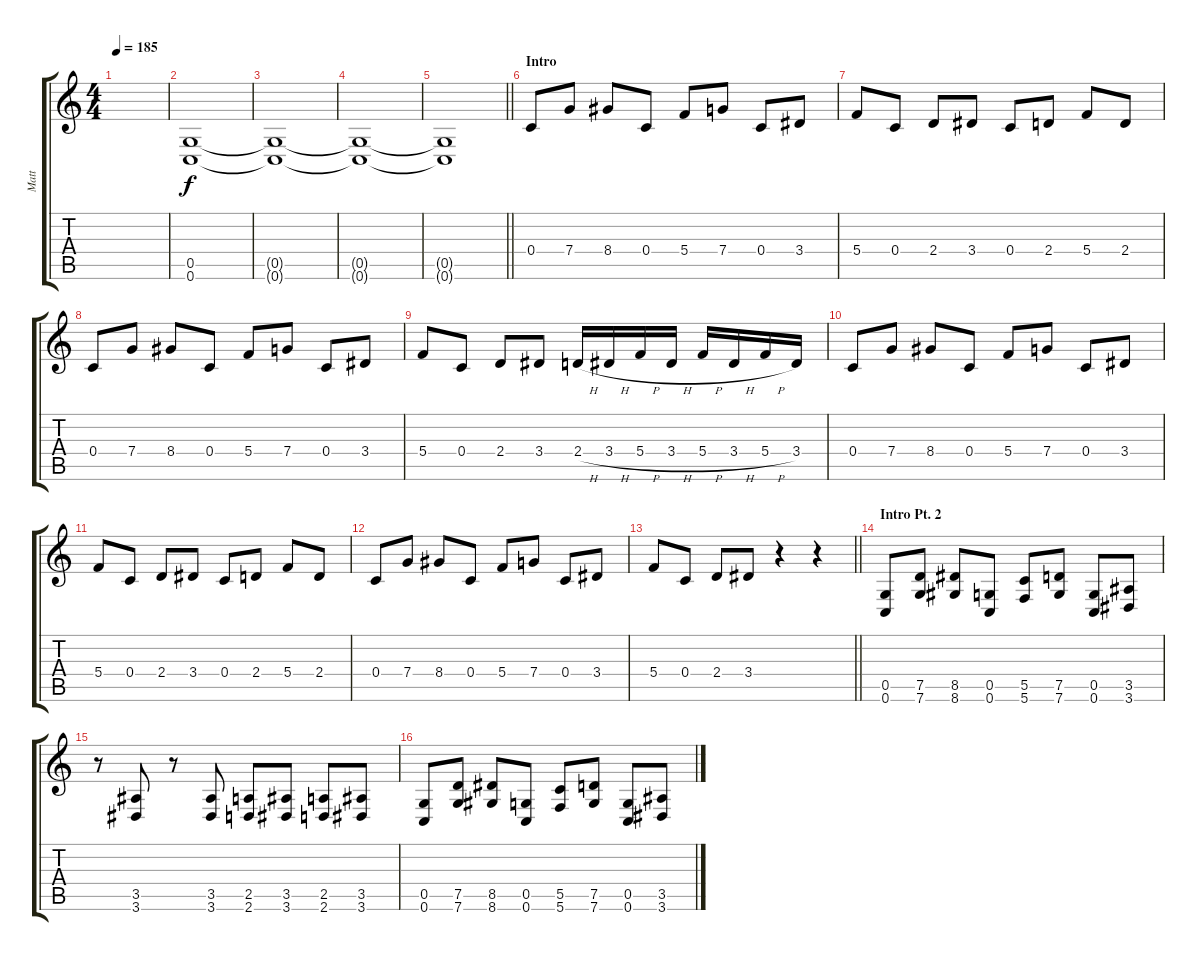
\track ("Matt" "Matt") {solo instrument distortionguitar}
\staff {score tabs}
\tuning (D4 A3 F3 C3 G2 C2) {hide}
\ts (4 4)
\tempo 185
\clef g2
\ks c
|
(0.5 0.6).1{volume 13} |
(0.5{t} 0.6{t}).1 |
(0.5{t} 0.6{t}).1 |
\barLineRight lightlight
(0.5{t} 0.6{t}).1 |
\section ("" "Intro")
0.4.8 7.4.8 8.4.8 0.4.8 5.4.8 7.4.8 0.4.8 3.4.8 |
5.4.8 0.4.8 2.4.8 3.4.8 0.4.8 2.4.8 5.4.8 2.4.8 |
0.4.8 7.4.8 8.4.8 0.4.8 5.4.8 7.4.8 0.4.8 3.4.8 |
5.4.8 0.4.8 2.4.8 3.4.8 2.4{h}.16 3.4{h}.16 5.4{h}.16 3.4{h}.16 5.4{h}.16 3.4{h}.16 5.4{h}.16 3.4.16 |
0.4.8 7.4.8 8.4.8 0.4.8 5.4.8 7.4.8 0.4.8 3.4.8 |
5.4.8 0.4.8 2.4.8 3.4.8 0.4.8 2.4.8 5.4.8 2.4.8 |
0.4.8 7.4.8 8.4.8 0.4.8 5.4.8 7.4.8 0.4.8 3.4.8 |
\barLineRight lightlight
5.4.8 0.4.8 2.4.8 3.4.8 r.4 r.4 |
\section ("" "Intro Pt. 2")
(0.5 0.6).8 (7.5 7.6).8 (8.5 8.6).8 (0.5 0.6).8 (5.5 5.6).8 (7.5 7.6).8 (0.5 0.6).8 (3.5 3.6).8 |
r.8 (3.5 3.6).8 r.8 (3.5 3.6).8 (2.5 2.6).8 (3.5 3.6).8 (2.5 2.6).8 (3.5 3.6).8 |
(0.5 0.6).8 (7.5 7.6).8 (8.5 8.6).8 (0.5 0.6).8 (5.5 5.6).8 (7.5 7.6).8 (0.5 0.6).8 (3.5 3.6).8
